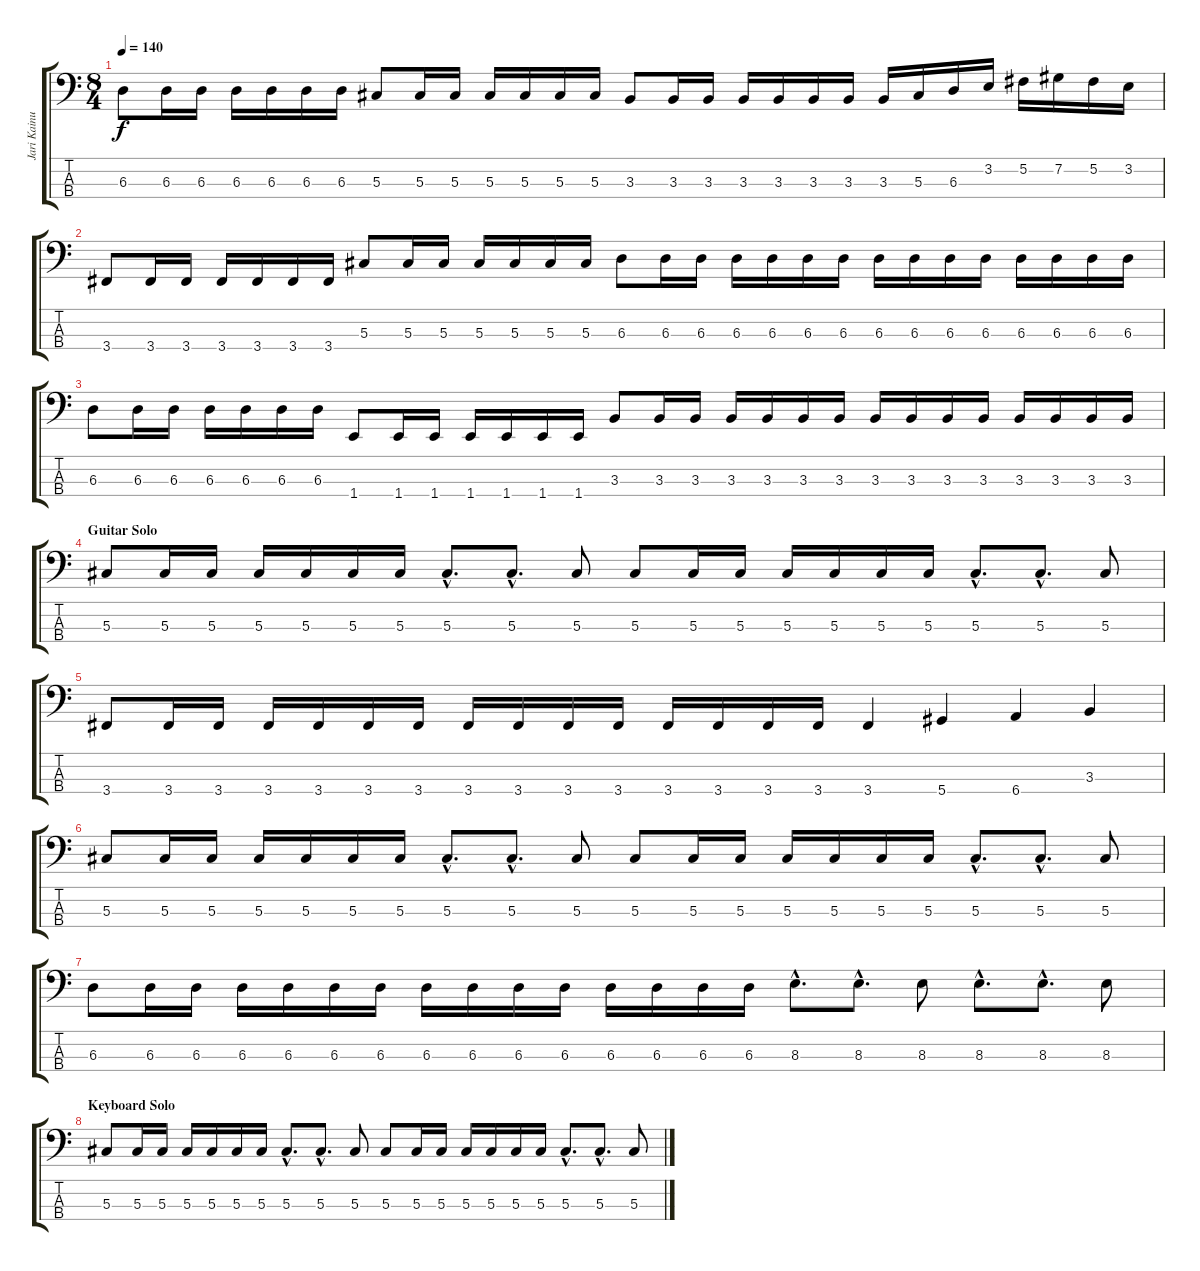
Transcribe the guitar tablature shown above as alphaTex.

\track ("Jari Kainulainen" "Jari Kainu") {instrument electricbassfinger}
\staff {score tabs}
\tuning (Gb2 Db2 Ab1 Eb1) {hide}
\ts (8 4)
\tempo 140
\clef f4
\ks c
6.3.8{dy f} 6.3.16 6.3.16 6.3.16 6.3.16 6.3.16 6.3.16 5.3.8 5.3.16 5.3.16 5.3.16 5.3.16 5.3.16 5.3.16 3.3.8 3.3.16 3.3.16 3.3.16 3.3.16 3.3.16 3.3.16 3.3.16 5.3.16 6.3.16 3.2.16 5.2.16 7.2.16 5.2.16 3.2.16 |
3.4.8 3.4.16 3.4.16 3.4.16 3.4.16 3.4.16 3.4.16 5.3.8 5.3.16 5.3.16 5.3.16 5.3.16 5.3.16 5.3.16 6.3.8 6.3.16 6.3.16 6.3.16 6.3.16 6.3.16 6.3.16 6.3.16 6.3.16 6.3.16 6.3.16 6.3.16 6.3.16 6.3.16 6.3.16 |
6.3.8 6.3.16 6.3.16 6.3.16 6.3.16 6.3.16 6.3.16 1.4.8 1.4.16 1.4.16 1.4.16 1.4.16 1.4.16 1.4.16 3.3.8 3.3.16 3.3.16 3.3.16 3.3.16 3.3.16 3.3.16 3.3.16 3.3.16 3.3.16 3.3.16 3.3.16 3.3.16 3.3.16 3.3.16 |
\section ("" "Guitar Solo")
5.3.8 5.3.16 5.3.16 5.3.16 5.3.16 5.3.16 5.3.16 5.3{hac}.8{d} 5.3{hac}.8{d} 5.3.8 5.3.8 5.3.16 5.3.16 5.3.16 5.3.16 5.3.16 5.3.16 5.3{hac}.8{d} 5.3{hac}.8{d} 5.3.8 |
3.4.8 3.4.16 3.4.16 3.4.16 3.4.16 3.4.16 3.4.16 3.4.16 3.4.16 3.4.16 3.4.16 3.4.16 3.4.16 3.4.16 3.4.16 3.4.4 5.4.4 6.4.4 3.3.4 |
5.3.8 5.3.16 5.3.16 5.3.16 5.3.16 5.3.16 5.3.16 5.3{hac}.8{d} 5.3{hac}.8{d} 5.3.8 5.3.8 5.3.16 5.3.16 5.3.16 5.3.16 5.3.16 5.3.16 5.3{hac}.8{d} 5.3{hac}.8{d} 5.3.8 |
6.3.8 6.3.16 6.3.16 6.3.16 6.3.16 6.3.16 6.3.16 6.3.16 6.3.16 6.3.16 6.3.16 6.3.16 6.3.16 6.3.16 6.3.16 8.3{hac}.8{d} 8.3{hac}.8{d} 8.3.8 8.3{hac}.8{d} 8.3{hac}.8{d} 8.3.8 |
\section ("" "Keyboard Solo")
5.3.8 5.3.16 5.3.16 5.3.16 5.3.16 5.3.16 5.3.16 5.3{hac}.8{d} 5.3{hac}.8{d} 5.3.8 5.3.8 5.3.16 5.3.16 5.3.16 5.3.16 5.3.16 5.3.16 5.3{hac}.8{d} 5.3{hac}.8{d} 5.3.8
